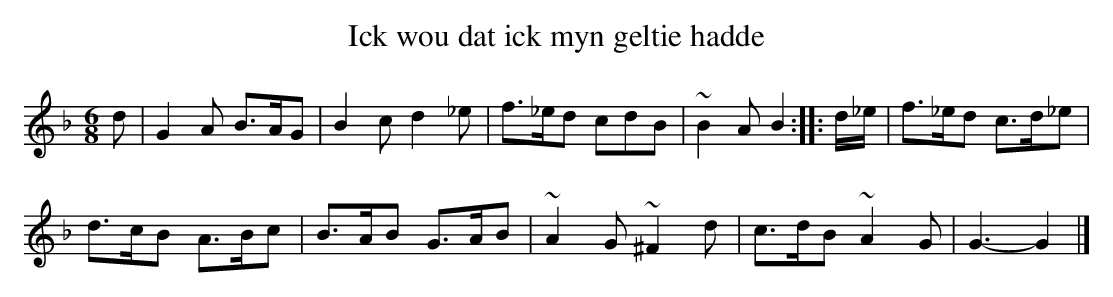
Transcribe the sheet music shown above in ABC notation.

X:1
T:Ick wou dat ick myn geltie hadde
M:6/8
K:Gdor
d|G2A B>AG|B2cd2_e|f>_ed cdB|~B2AB2:||:d/_e/|f>_ed c>d_e|
d>cB A>Bc|B>AB G>AB|~A2G~^F2d|c>dB~A2G|G3-G2|]
